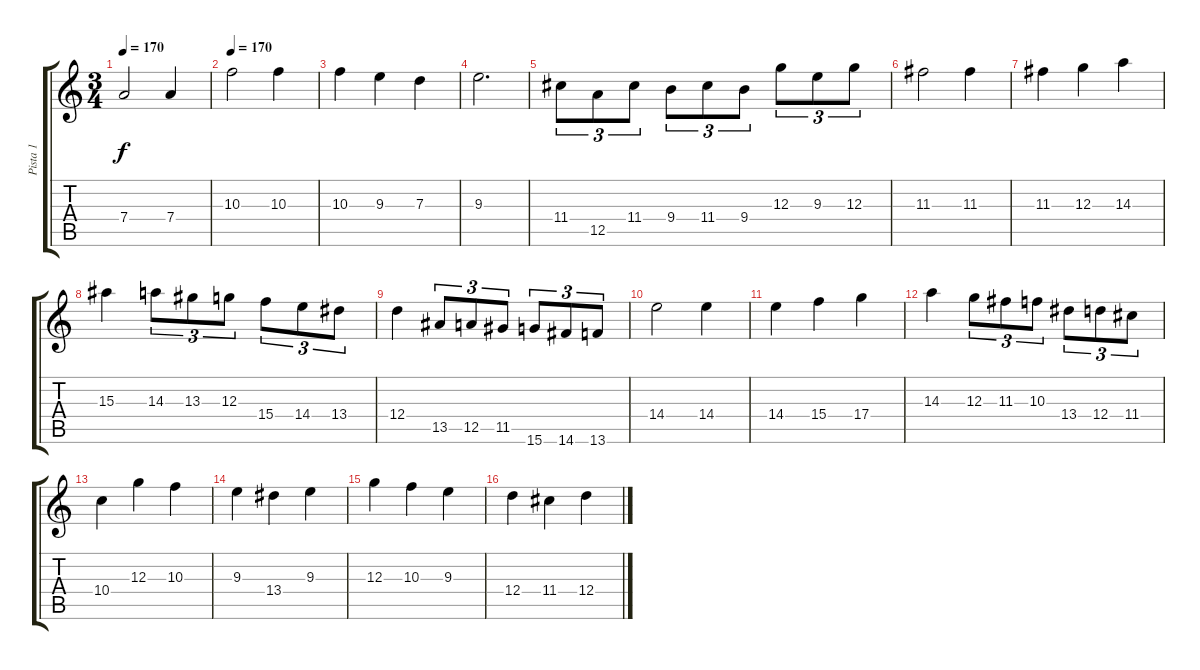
\track ("Pista 1" "Pista 1") {instrument distortionguitar}
\staff {score tabs}
\tuning (E4 B3 G3 D3 A2 E2) {hide}
\ts (3 4)
\tempo 170
\clef g2
\ks c
7.4.2{dy f} 7.4.4 |
\tempo 170
10.3.2 10.3.4 |
10.3.4 9.3.4 7.3.4 |
9.3.2{d} |
11.4.8{tu (3 2)} 12.5.8{tu (3 2)} 11.4.8{tu (3 2)} 9.4.8{tu (3 2)} 11.4.8{tu (3 2)} 9.4.8{tu (3 2)} 12.3.8{tu (3 2)} 9.3.8{tu (3 2)} 12.3.8{tu (3 2)} |
11.3.2 11.3.4 |
11.3.4 12.3.4 14.3.4 |
15.3.4 14.3.8{tu (3 2)} 13.3.8{tu (3 2)} 12.3.8{tu (3 2)} 15.4.8{tu (3 2)} 14.4.8{tu (3 2)} 13.4.8{tu (3 2)} |
12.4.4 13.5.8{tu (3 2)} 12.5.8{tu (3 2)} 11.5.8{tu (3 2)} 15.6.8{tu (3 2)} 14.6.8{tu (3 2)} 13.6.8{tu (3 2)} |
14.4.2 14.4.4 |
14.4.4 15.4.4 17.4.4 |
14.3.4 12.3.8{tu (3 2)} 11.3.8{tu (3 2)} 10.3.8{tu (3 2)} 13.4.8{tu (3 2)} 12.4.8{tu (3 2)} 11.4.8{tu (3 2)} |
10.4.4 12.3.4 10.3.4 |
9.3.4 13.4.4 9.3.4 |
12.3.4 10.3.4 9.3.4 |
12.4.4 11.4.4 12.4.4
